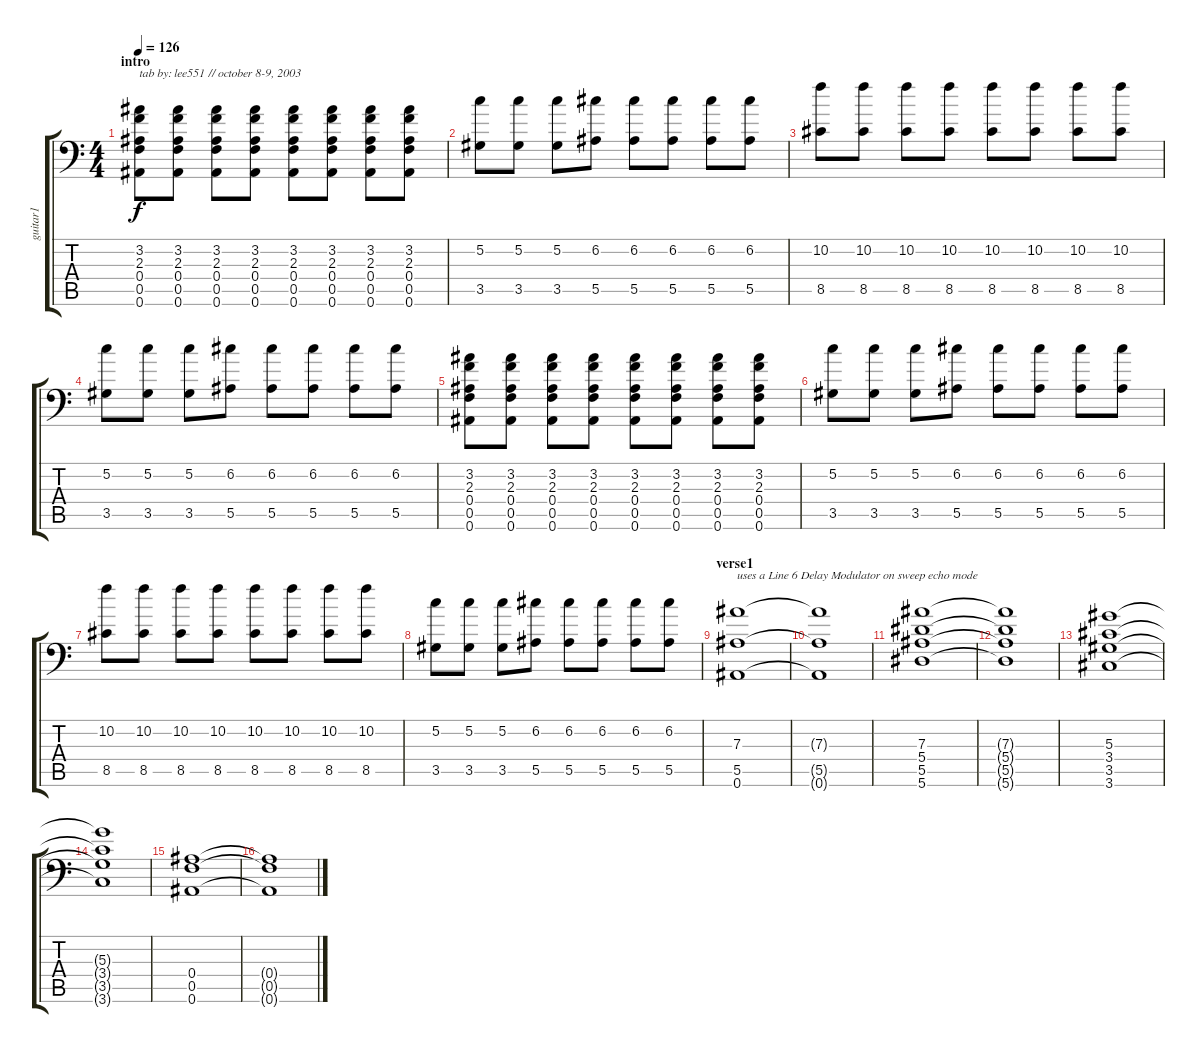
\track ("guitar1" "guitar1") {instrument distortionguitar}
\staff {score tabs}
\tuning (C4 G3 Eb3 Bb2 F2 Bb1) {hide}
\ts (4 4)
\section ("" "intro")
\tempo 126
\clef f4
\ks c
(3.2 2.3 0.4 0.5 0.6).8{txt "tab by: lee551 // october 8-9, 2003" dy f instrument distortionguitar} (3.2 2.3 0.4 0.5 0.6).8 (3.2 2.3 0.4 0.5 0.6).8 (3.2 2.3 0.4 0.5 0.6).8 (3.2 2.3 0.4 0.5 0.6).8 (3.2 2.3 0.4 0.5 0.6).8 (3.2 2.3 0.4 0.5 0.6).8 (3.2 2.3 0.4 0.5 0.6).8 |
(5.2 3.5).8 (5.2 3.5).8 (5.2 3.5).8 (6.2 5.5).8 (6.2 5.5).8 (6.2 5.5).8 (6.2 5.5).8 (6.2 5.5).8 |
(10.2 8.5).8 (10.2 8.5).8 (10.2 8.5).8 (10.2 8.5).8 (10.2 8.5).8 (10.2 8.5).8 (10.2 8.5).8 (10.2 8.5).8 |
(5.2 3.5).8 (5.2 3.5).8 (5.2 3.5).8 (6.2 5.5).8 (6.2 5.5).8 (6.2 5.5).8 (6.2 5.5).8 (6.2 5.5).8 |
(3.2 2.3 0.4 0.5 0.6).8 (3.2 2.3 0.4 0.5 0.6).8 (3.2 2.3 0.4 0.5 0.6).8 (3.2 2.3 0.4 0.5 0.6).8 (3.2 2.3 0.4 0.5 0.6).8 (3.2 2.3 0.4 0.5 0.6).8 (3.2 2.3 0.4 0.5 0.6).8 (3.2 2.3 0.4 0.5 0.6).8 |
(5.2 3.5).8 (5.2 3.5).8 (5.2 3.5).8 (6.2 5.5).8 (6.2 5.5).8 (6.2 5.5).8 (6.2 5.5).8 (6.2 5.5).8 |
(10.2 8.5).8 (10.2 8.5).8 (10.2 8.5).8 (10.2 8.5).8 (10.2 8.5).8 (10.2 8.5).8 (10.2 8.5).8 (10.2 8.5).8 |
(5.2 3.5).8 (5.2 3.5).8 (5.2 3.5).8 (6.2 5.5).8 (6.2 5.5).8 (6.2 5.5).8 (6.2 5.5).8 (6.2 5.5).8 |
\section ("" "verse1")
(7.3 5.5 0.6).1{txt "uses a Line 6 Delay Modulator on sweep echo mode" instrument electricguitarjazz} |
(7.3{t} 5.5{t} 0.6{t}).1 |
(7.3 5.4 5.5 5.6).1 |
(7.3{t} 5.4{t} 5.5{t} 5.6{t}).1 |
(5.3 3.4 3.5 3.6).1 |
(5.3{t} 3.4{t} 3.5{t} 3.6{t}).1 |
(0.4 0.5 0.6).1 |
(0.4{t} 0.5{t} 0.6{t}).1
